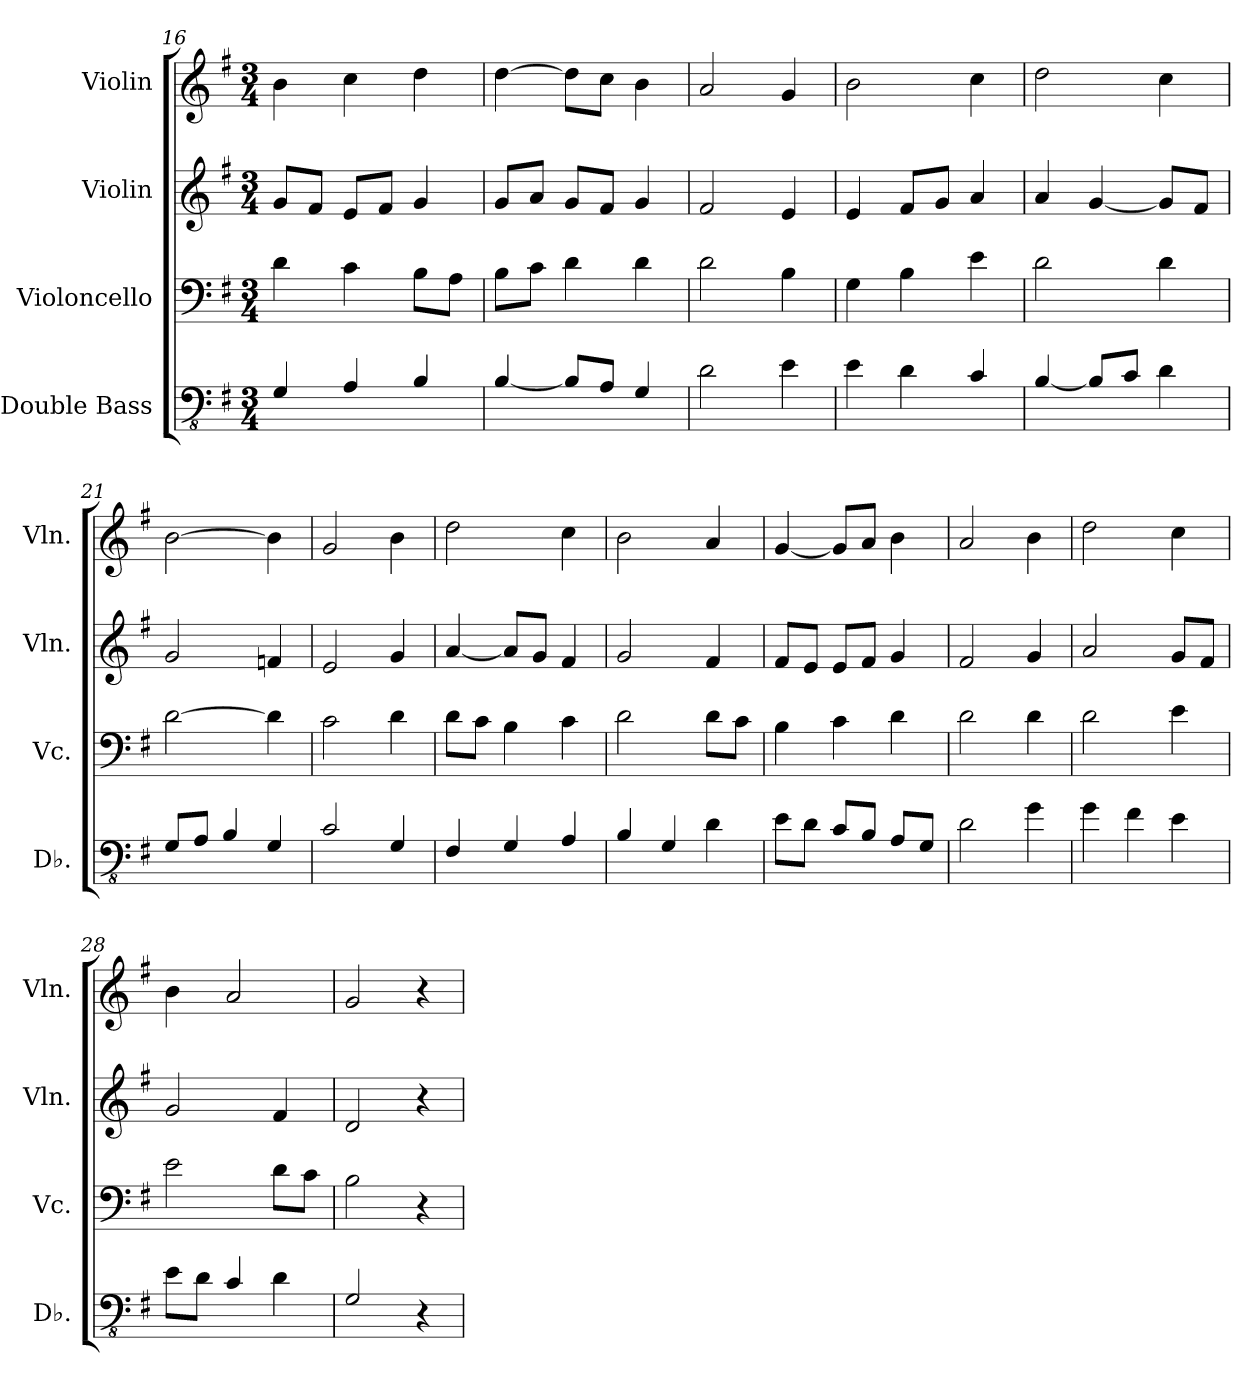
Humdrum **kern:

**kern	**kern	**kern	**kern
*part4	*part3	*part2	*part1
*staff4	*staff3	*staff2	*staff1
*I"Double Bass	*I"Violoncello	*I"Violin	*I"Violin
*I'Db.	*I'Vc.	*I'Vln.	*I'Vln.
*clefFv4	*clefF4	*clefG2	*clefG2
*ITrd7c12	*	*	*
*k[f#]	*k[f#]	*k[f#]	*k[f#]
*M3/4	*M3/4	*M3/4	*M3/4
=16	=16	=16	=16
4GGG/	4d\	8g/L	4b\
.	.	8f#/J	.
4AAA/	4c\	8e/L	4cc\
.	.	8f#/J	.
4BBB/	8B\L	4g/	4dd\
.	8A\J	.	.
!!LO:LB:g=z
=17	=17	=17	=17
[4BBB/	8B\L	8g/L	[4dd\
.	8c\J	8a/J	.
8BBB/L]	4d\	8g/L	8dd\L]
8AAA/J	.	8f#/J	8cc\J
4GGG/	4d\	4g/	4b\
=18	=18	=18	=18
2DD\	2d\	2f#/	2a/
4EE\	4B\	4e/	4g/
=19	=19	=19	=19
4EE\	4G\	4e/	2b\
4DD\	4B\	8f#/L	.
.	.	8g/J	.
4CC/	4e\	4a/	4cc\
=20	=20	=20	=20
[4BBB/	2d\	4a/	2dd\
8BBB/L]	.	[4g/	.
8CC/J	.	.	.
4DD\	4d\	8g/L]	4cc\
.	.	8f#/J	.
=21	=21	=21	=21
8GGG/L	[2d\	2g/	[2b\
8AAA/J	.	.	.
4BBB/	.	.	.
4GGG/	4d\]	4fn/	4b\]
=22	=22	=22	=22
2CC/	2c\	2e/	2g/
4GGG/	4d\	4g/	4b\
=23	=23	=23	=23
4FFF#/	8d\L	[4a/	2dd\
.	8c\J	.	.
4GGG/	4B\	8a/L]	.
.	.	8g/J	.
4AAA/	4c\	4f#/	4cc\
=24	=24	=24	=24
4BBB/	2d\	2g/	2b\
4GGG/	.	.	.
4DD\	8d\L	4f#/	4a/
.	8c\J	.	.
!!LO:PB:g=z
=25	=25	=25	=25
8EE\L	4B\	8f#/L	[4g/
8DD\J	.	8e/J	.
8CC/L	4c\	8e/L	8g/L]
8BBB/J	.	8f#/J	8a/J
8AAA/L	4d\	4g/	4b\
8GGG/J	.	.	.
=26	=26	=26	=26
2DD\	2d\	2f#/	2a/
4GG\	4d\	4g/	4b\
=27	=27	=27	=27
4GG\	2d\	2a/	2dd\
4FF#\	.	.	.
4EE\	4e\	8g/L	4cc\
.	.	8f#/J	.
=28	=28	=28	=28
8EE\L	2e\	2g/	4b\
8DD\J	.	.	.
4CC/	.	.	2a/
4DD\	8d\L	4f#/	.
.	8c\J	.	.
=29	=29	=29	=29
2GGG/	2B\	2d/	2g/
4r	4r	4r	4r
=	=	=	=
*-	*-	*-	*-
